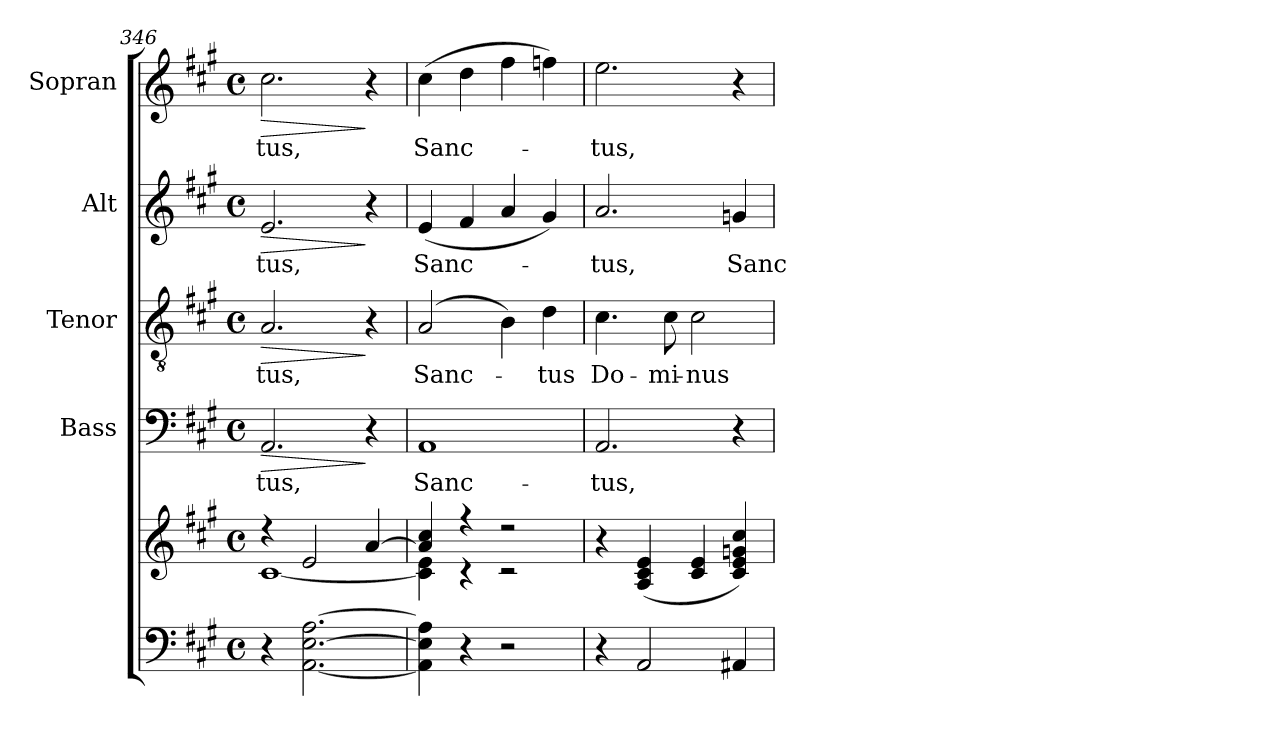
**kern	**kern	**kern	**text	**dynam	**kern	**text	**dynam	**kern	**text	**dynam	**kern	**text	**dynam
*part5	*part5	*part4	*part4	*part4	*part3	*part3	*part3	*part2	*part2	*part2	*part1	*part1	*part1
*staff6	*staff5	*staff4	*staff4	*staff4	*staff3	*staff3	*staff3	*staff2	*staff2	*staff2	*staff1	*staff1	*staff1
*	*	*I"Bass	*	*	*I"Tenor	*	*	*I"Alt	*	*	*I"Sopran	*	*
*	*	*I'B.	*	*	*I'T.	*	*	*I'A.	*	*	*I'S.	*	*
*clefF4	*clefG2	*clefF4	*	*	*clefGv2	*	*	*clefG2	*	*	*clefG2	*	*
*k[f#c#g#]	*k[f#c#g#]	*k[f#c#g#]	*	*	*k[f#c#g#]	*	*	*k[f#c#g#]	*	*	*k[f#c#g#]	*	*
*A:	*A:	*A:	*	*	*A:	*	*	*A:	*	*	*A:	*	*
*M4/4	*M4/4	*M4/4	*	*	*M4/4	*	*	*M4/4	*	*	*M4/4	*	*
*met(c)	*met(c)	*met(c)	*	*	*met(c)	*	*	*met(c)	*	*	*met(c)	*	*
=346	=346	=346	=346	=346	=346	=346	=346	=346	=346	=346	=346	=346	=346
*	*^	*	*	*	*	*	*	*	*	*	*	*	*
!	!	!	!	!LO:LY:b	!LO:HP:b	!	!LO:LY:b	!LO:HP:b	!	!LO:LY:b	!LO:HP:b	!	!LO:LY:b	!LO:HP:b
4r	4r	[<1c#	2.AA/	-tus,	>	2.A/	-tus,	>	2.e/	-tus,	>	2.cc#\	-tus,	>
[2.AA\ [2.E\ [2.A\	2e/	.	.	.	.	.	.	.	.	.	.	.	.	.
.	[>4a/	.	4r	.	]	4r	.	]	4r	.	]	4r	.	]
=347	=347	=347	=347	=347	=347	=347	=347	=347	=347	=347	=347	=347	=347	=347
!	!	!	!	!LO:LY:b	!	!	!LO:LY:b	!	!	!LO:LY:b	!	!	!LO:LY:b	!
4AA\] 4E\] 4A\]	4a/] 4cc#/	4c#\] 4e\	1AA	Sanc-	.	(2A/	Sanc-	.	(<4e/	Sanc-	.	(>4cc#\	Sanc-	.
4r	4r	4r	.	.	.	.	.	.	4f#/	.	.	4dd\	.	.
2r	2r	2r	.	.	.	4B\)	.	.	4a/	.	.	4ff#\	.	.
!	!	!	!	!	!	!	!LO:LY:b	!	!	!	!	!	!	!
.	.	.	.	.	.	4d\	-tus	.	4g#/)	.	.	4ffn\)	.	.
*	*v	*v	*	*	*	*	*	*	*	*	*	*	*	*
=348	=348	=348	=348	=348	=348	=348	=348	=348	=348	=348	=348	=348	=348
!	!	!	!LO:LY:b	!	!	!LO:LY:b	!	!	!LO:LY:b	!	!	!LO:LY:b	!
4r	4r	2.AA/	-tus,	.	4.c#\	Do-	.	2.a/	-tus,	.	2.ee\	-tus,	.
2AA/	(4A/ 4c#/ 4e/	.	.	.	.	.	.	.	.	.	.	.	.
!	!	!	!	!	!	!LO:LY:b	!	!	!	!	!	!	!
.	.	.	.	.	8c#\	-mi-	.	.	.	.	.	.	.
!	!	!	!	!	!	!LO:LY:b	!	!	!	!	!	!	!
.	4c#/ 4e/	.	.	.	2c#\	-nus	.	.	.	.	.	.	.
!	!	!	!	!	!	!	!	!	!LO:LY:b	!	!	!	!
4AA#X/	4c#/ 4e/ 4gn/ 4cc#/)	4r	.	.	.	.	.	4gn/	Sanc-	.	4r	.	.
=	=	=	=	=	=	=	=	=	=	=	=	=	=
*-	*-	*-	*-	*-	*-	*-	*-	*-	*-	*-	*-	*-	*-
